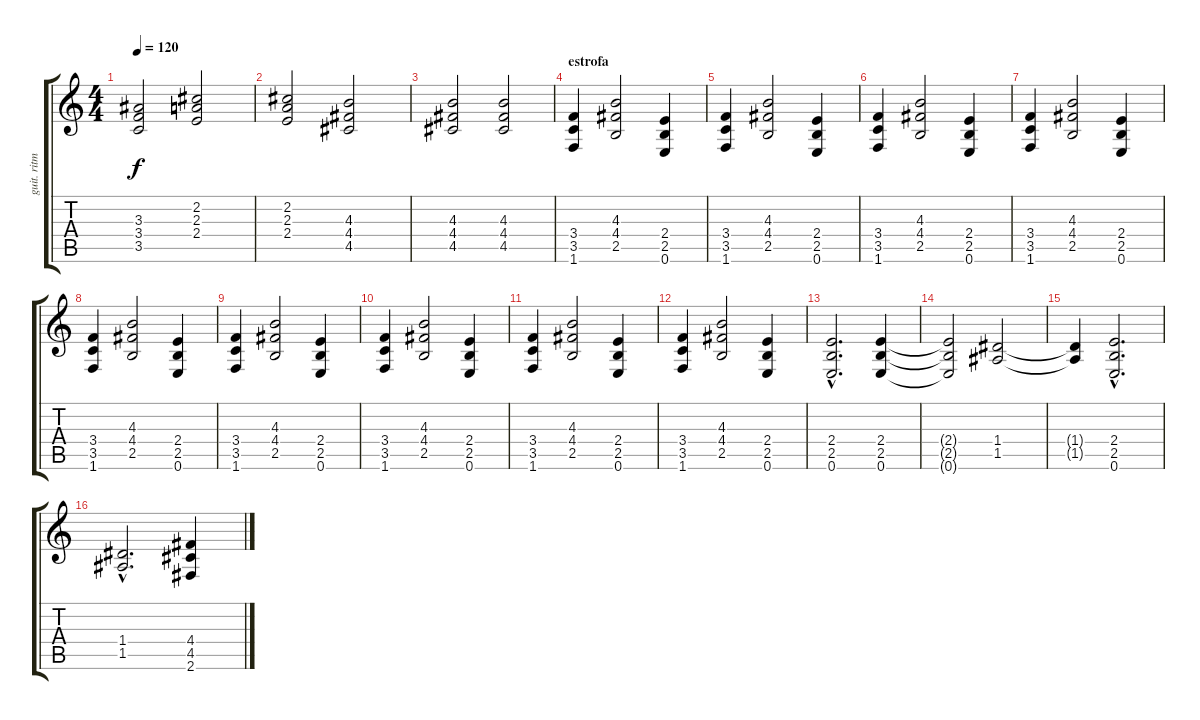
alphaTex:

\track ("guit. ritmica" "guit. ritm") {instrument distortionguitar}
\staff {score tabs}
\tuning (E4 B3 G3 D3 A2 E2) {hide}
\ts (4 4)
\tempo 120
\clef g2
\ks c
(3.3 3.4 3.5).2{dy f} (2.2 2.3 2.4).2 |
(2.2 2.3 2.4).2 (4.3 4.4 4.5).2 |
(4.3 4.4 4.5).2 (4.3 4.4 4.5).2 |
\section ("" "estrofa")
(3.4 3.5 1.6).4 (4.3 4.4 2.5).2 (2.4 2.5 0.6).4 |
(3.4 3.5 1.6).4 (4.3 4.4 2.5).2 (2.4 2.5 0.6).4 |
(3.4 3.5 1.6).4 (4.3 4.4 2.5).2 (2.4 2.5 0.6).4 |
(3.4 3.5 1.6).4 (4.3 4.4 2.5).2 (2.4 2.5 0.6).4 |
(3.4 3.5 1.6).4 (4.3 4.4 2.5).2 (2.4 2.5 0.6).4 |
(3.4 3.5 1.6).4 (4.3 4.4 2.5).2 (2.4 2.5 0.6).4 |
(3.4 3.5 1.6).4 (4.3 4.4 2.5).2 (2.4 2.5 0.6).4 |
(3.4 3.5 1.6).4 (4.3 4.4 2.5).2 (2.4 2.5 0.6).4 |
(3.4 3.5 1.6).4 (4.3 4.4 2.5).2 (2.4 2.5 0.6).4 |
(2.4{hac} 2.5{hac} 0.6{hac}).2{d} (2.4 2.5 0.6).4 |
(2.4{t} 2.5{t} 0.6{t}).2 (1.4 1.5).2 |
(1.4{t} 1.5{t}).4 (2.4{hac} 2.5 0.6{hac}).2{d} |
(1.4{hac} 1.5{hac}).2{d} (4.4 4.5 2.6).4
